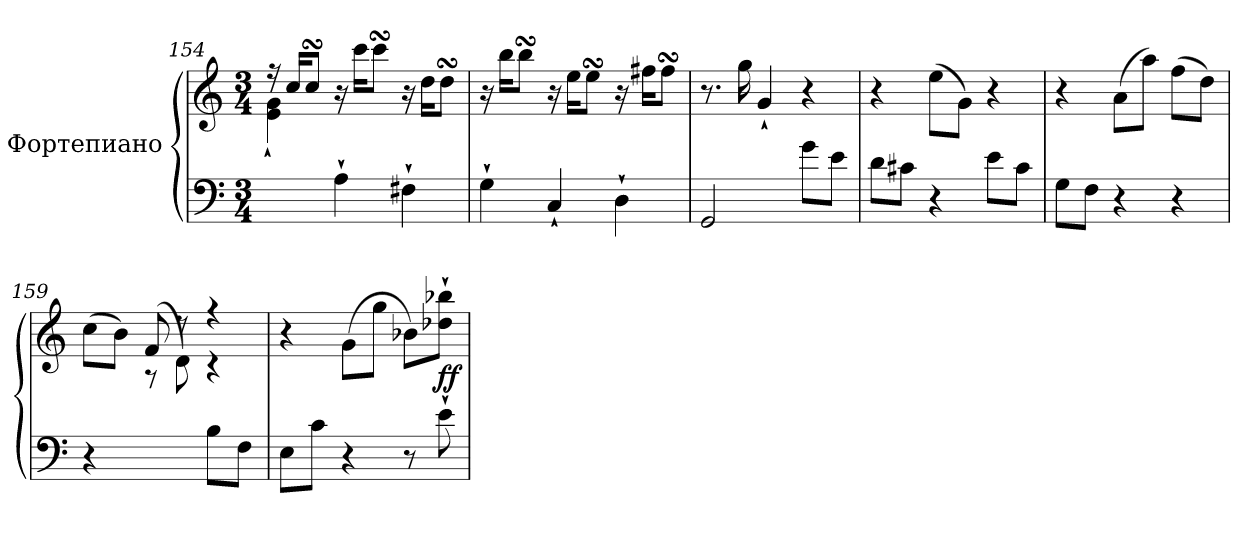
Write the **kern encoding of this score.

**kern	**kern	**dynam
*part1	*part1	*part1
*staff2	*staff1	*staff1/2
*I"Фортепиано	*	*
*clefF4	*clefG2	*
*k[]	*k[]	*
*M3/4	*M3/4	*
=154	=154	=154
*	*^	*
4ryy	16r	4e\` 4g\`	.
.	16cc/KL	.	.
.	8ccsSSs/J	.	.
4A`\	16r	2ryy	.
.	16ccc\KL	.	.
.	8cccsSSs\J	.	.
4F#X`\	16r	.	.
.	16dd\KL	.	.
.	8ddsSSS\J	.	.
*	*v	*v	*
=155	=155	=155
4G`\	16r	.
.	16bb\KL	.
.	8bbsSsS\J	.
4C`/	16r	.
.	16ee\KL	.
.	8eesSsS\J	.
4D`\	16r	.
.	16ff#X\KL	.
.	8ff#sSsS\J	.
=156	=156	=156
2GG/	8.r	.
.	16gg\	.
.	4g`/	.
8g\L	4r	.
8e\J	.	.
!!LO:PB:g=z
=157	=157	=157
8d\L	4r	.
8c#X\J	.	.
4r	(>8ee\L	.
.	8g\J)	.
8e\L	4r	.
8c#\J	.	.
=158	=158	=158
8G\L	4r	.
8F\J	.	.
4r	(>8a\L	.
.	8aa\J)	.
4r	(>8ff\L	.
.	8dd\J)	.
=159	=159	=159
*	*^	*
4r	(>8cc\L	4ryy	.
.	8b\J)	.	.
4ryy	(<8f/	8r	.
.	8r	8d\)	.
8B\L	4r	4r	.
8F\J	.	.	.
*	*v	*v	*
=160	=160	=160
8E\L	4r	.
8c\J	.	.
4r	(>8g\L	.
.	8gg\J	.
8r	8b-X\L)	.
!	!	!LO:DY:b
8e`\	8dd-X\` 8bb-X\`J	ff
=	=	=
*-	*-	*-
